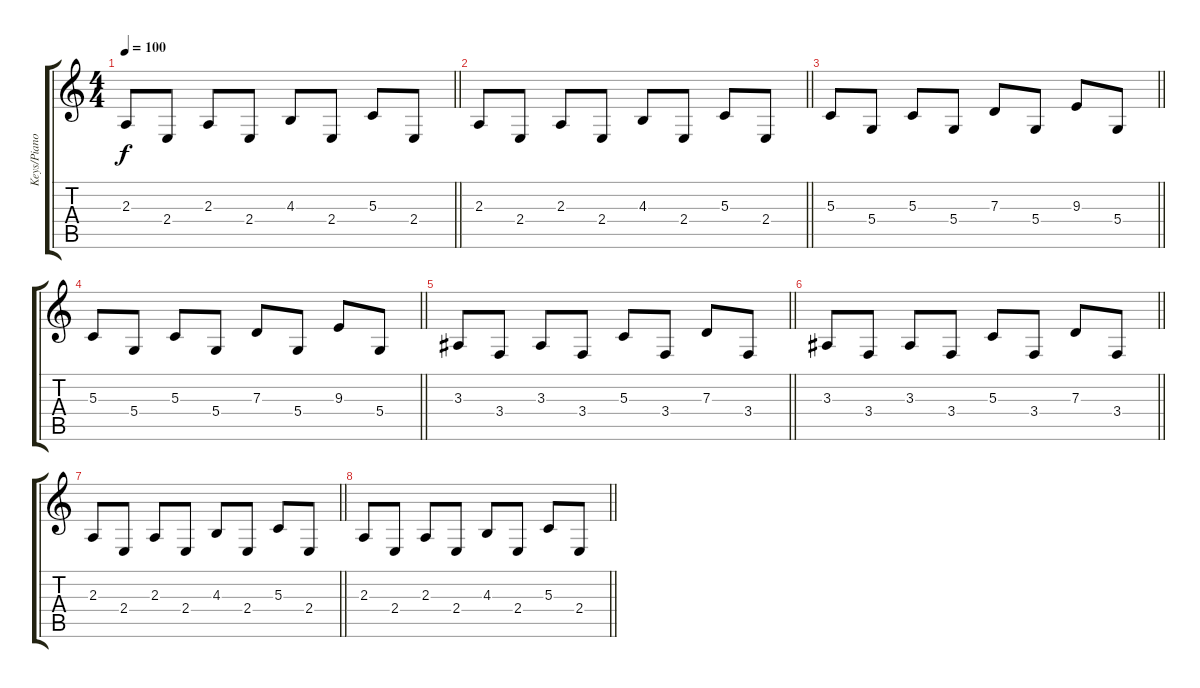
\track ("Keys/Piano L.H." "Keys/Piano") {instrument pad2warm}
\staff {score tabs}
\tuning (E4 B3 G3 D3 A2 D2) {hide}
\ts (4 4)
\tempo 100
\clef g2
\barLineRight lightlight
\ks c
2.3.8{dy f instrument acousticgrandpiano} 2.4.8 2.3.8 2.4.8 4.3.8 2.4.8 5.3.8 2.4.8 |
\barLineRight lightlight
2.3.8 2.4.8 2.3.8 2.4.8 4.3.8 2.4.8 5.3.8 2.4.8 |
\barLineRight lightlight
5.3.8 5.4.8 5.3.8 5.4.8 7.3.8 5.4.8 9.3.8 5.4.8 |
\barLineRight lightlight
5.3.8 5.4.8 5.3.8 5.4.8 7.3.8 5.4.8 9.3.8 5.4.8 |
\barLineRight lightlight
3.3.8 3.4.8 3.3.8 3.4.8 5.3.8 3.4.8 7.3.8 3.4.8 |
\barLineRight lightlight
3.3.8 3.4.8 3.3.8 3.4.8 5.3.8 3.4.8 7.3.8 3.4.8 |
\barLineRight lightlight
2.3.8 2.4.8 2.3.8 2.4.8 4.3.8 2.4.8 5.3.8 2.4.8 |
\barLineRight lightlight
2.3.8 2.4.8 2.3.8 2.4.8 4.3.8 2.4.8 5.3.8 2.4.8
